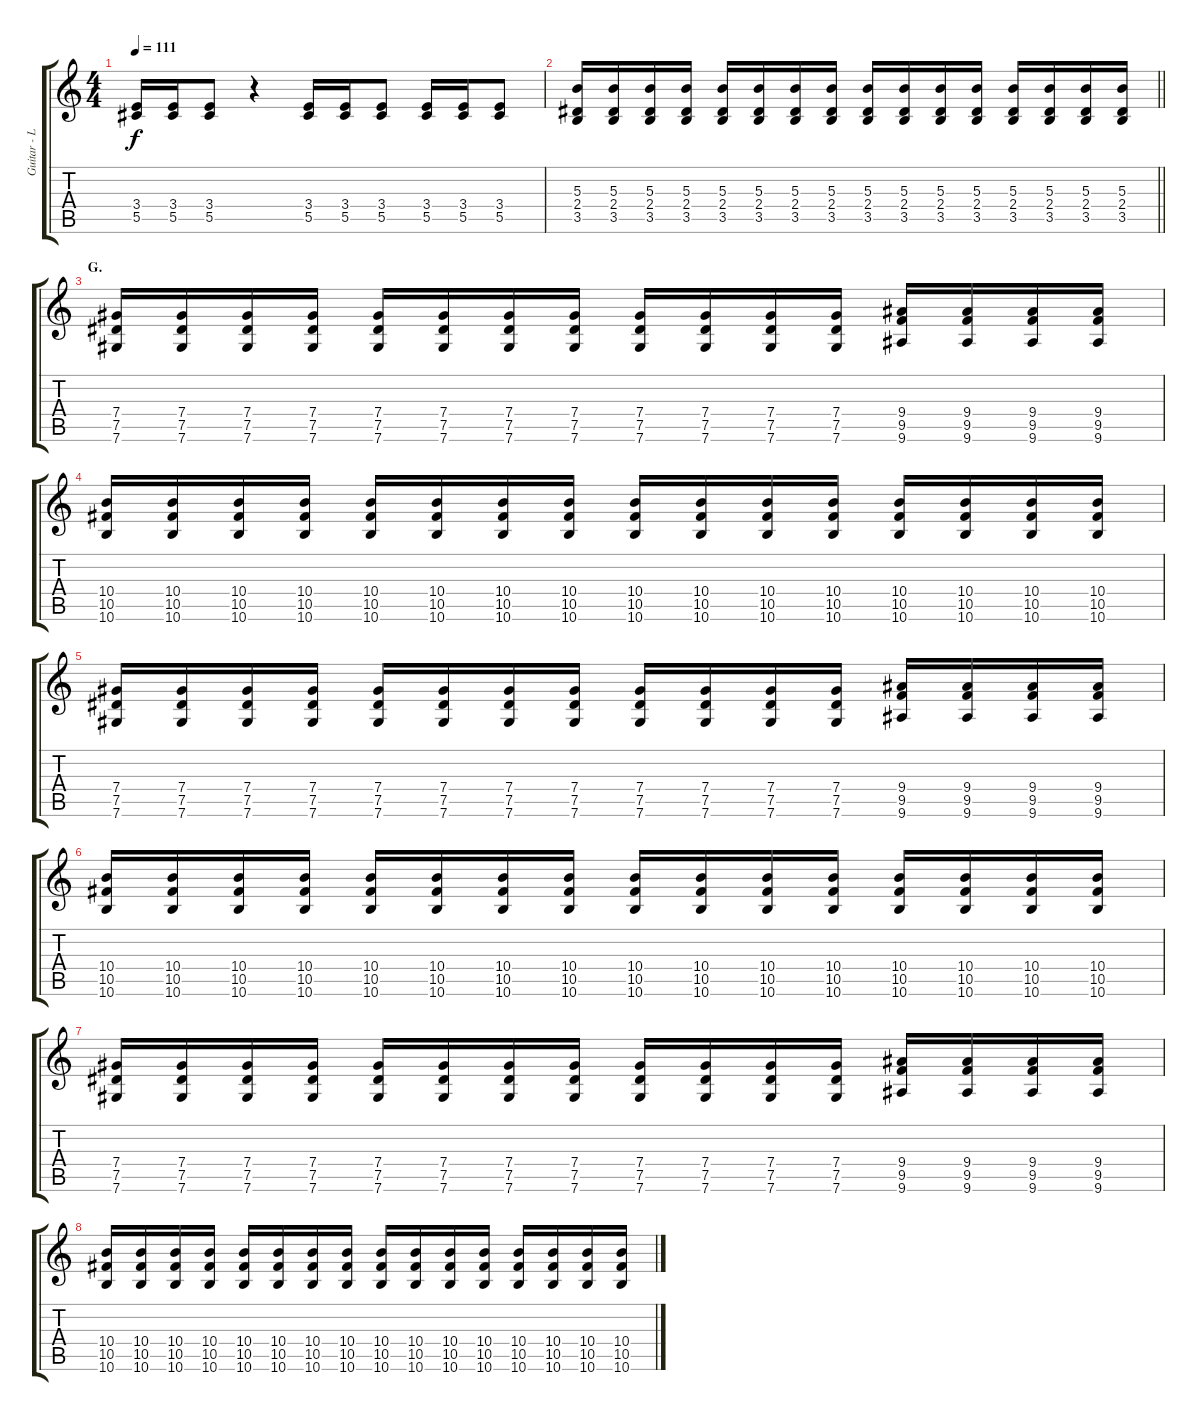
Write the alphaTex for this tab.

\track ("Guitar - Left" "Guitar - L") {instrument distortionguitar}
\staff {score tabs}
\tuning (Eb4 Bb3 Gb3 Db3 Ab2 Db2) {hide}
\ts (4 4)
\tempo 111
\clef g2
\ks c
(3.4 5.5).16{dy f} (3.4 5.5).16 (3.4 5.5).8 r.4 (3.4 5.5).16 (3.4 5.5).16 (3.4 5.5).8 (3.4 5.5).16 (3.4 5.5).16 (3.4 5.5).8 |
\barLineRight lightlight
(5.3 2.4 3.5).16 (5.3 2.4 3.5).16 (5.3 2.4 3.5).16 (5.3 2.4 3.5).16 (5.3 2.4 3.5).16 (5.3 2.4 3.5).16 (5.3 2.4 3.5).16 (5.3 2.4 3.5).16 (5.3 2.4 3.5).16 (5.3 2.4 3.5).16 (5.3 2.4 3.5).16 (5.3 2.4 3.5).16 (5.3 2.4 3.5).16 (5.3 2.4 3.5).16 (5.3 2.4 3.5).16 (5.3 2.4 3.5).16 |
\section ("" "G.")
(7.4 7.5 7.6).16 (7.4 7.5 7.6).16 (7.4 7.5 7.6).16 (7.4 7.5 7.6).16 (7.4 7.5 7.6).16 (7.4 7.5 7.6).16 (7.4 7.5 7.6).16 (7.4 7.5 7.6).16 (7.4 7.5 7.6).16 (7.4 7.5 7.6).16 (7.4 7.5 7.6).16 (7.4 7.5 7.6).16 (9.4 9.5 9.6).16 (9.4 9.5 9.6).16 (9.4 9.5 9.6).16 (9.4 9.5 9.6).16 |
(10.4 10.5 10.6).16 (10.4 10.5 10.6).16 (10.4 10.5 10.6).16 (10.4 10.5 10.6).16 (10.4 10.5 10.6).16 (10.4 10.5 10.6).16 (10.4 10.5 10.6).16 (10.4 10.5 10.6).16 (10.4 10.5 10.6).16 (10.4 10.5 10.6).16 (10.4 10.5 10.6).16 (10.4 10.5 10.6).16 (10.4 10.5 10.6).16 (10.4 10.5 10.6).16 (10.4 10.5 10.6).16 (10.4 10.5 10.6).16 |
(7.4 7.5 7.6).16 (7.4 7.5 7.6).16 (7.4 7.5 7.6).16 (7.4 7.5 7.6).16 (7.4 7.5 7.6).16 (7.4 7.5 7.6).16 (7.4 7.5 7.6).16 (7.4 7.5 7.6).16 (7.4 7.5 7.6).16 (7.4 7.5 7.6).16 (7.4 7.5 7.6).16 (7.4 7.5 7.6).16 (9.4 9.5 9.6).16 (9.4 9.5 9.6).16 (9.4 9.5 9.6).16 (9.4 9.5 9.6).16 |
(10.4 10.5 10.6).16 (10.4 10.5 10.6).16 (10.4 10.5 10.6).16 (10.4 10.5 10.6).16 (10.4 10.5 10.6).16 (10.4 10.5 10.6).16 (10.4 10.5 10.6).16 (10.4 10.5 10.6).16 (10.4 10.5 10.6).16 (10.4 10.5 10.6).16 (10.4 10.5 10.6).16 (10.4 10.5 10.6).16 (10.4 10.5 10.6).16 (10.4 10.5 10.6).16 (10.4 10.5 10.6).16 (10.4 10.5 10.6).16 |
(7.4 7.5 7.6).16 (7.4 7.5 7.6).16 (7.4 7.5 7.6).16 (7.4 7.5 7.6).16 (7.4 7.5 7.6).16 (7.4 7.5 7.6).16 (7.4 7.5 7.6).16 (7.4 7.5 7.6).16 (7.4 7.5 7.6).16 (7.4 7.5 7.6).16 (7.4 7.5 7.6).16 (7.4 7.5 7.6).16 (9.4 9.5 9.6).16 (9.4 9.5 9.6).16 (9.4 9.5 9.6).16 (9.4 9.5 9.6).16 |
(10.4 10.5 10.6).16 (10.4 10.5 10.6).16 (10.4 10.5 10.6).16 (10.4 10.5 10.6).16 (10.4 10.5 10.6).16 (10.4 10.5 10.6).16 (10.4 10.5 10.6).16 (10.4 10.5 10.6).16 (10.4 10.5 10.6).16 (10.4 10.5 10.6).16 (10.4 10.5 10.6).16 (10.4 10.5 10.6).16 (10.4 10.5 10.6).16 (10.4 10.5 10.6).16 (10.4 10.5 10.6).16 (10.4 10.5 10.6).16
